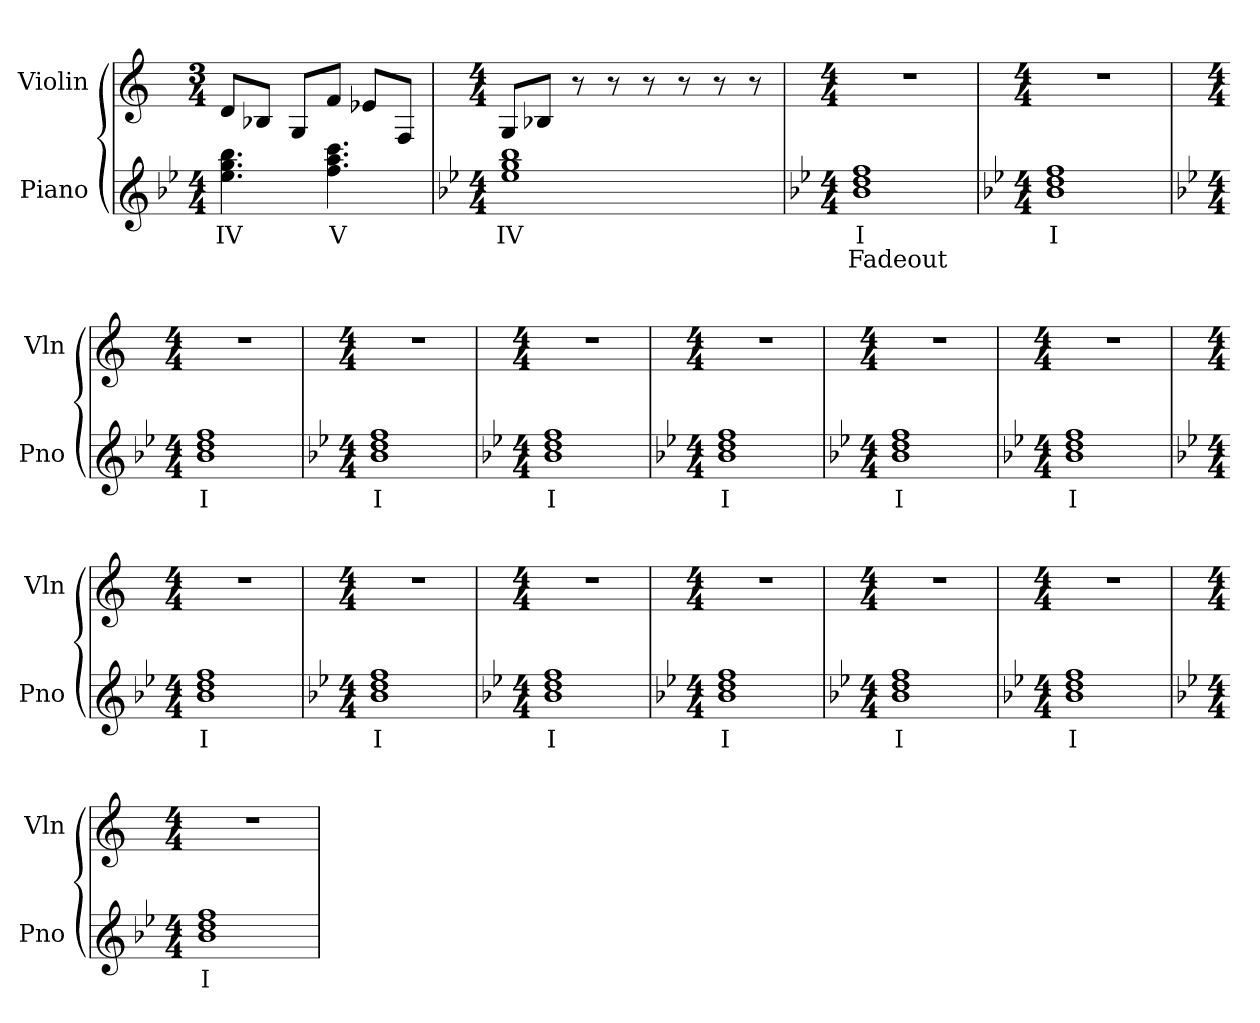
**kern	**text	**text	**kern
*part2	*part2	*part2	*part1
*staff2	*staff2	*staff2	*staff1
*I"Piano	*	*	*I"Violin
*I'Pno	*	*	*I'Vln
*k[b-e-]	*	*	*
*B-:	*	*	*
*M4/4	*	*	*M3/4
=	=	=	=
4.ee- 4.gg 4.bb-	IV	.	8dL
.	.	.	8B-XJ
.	.	.	8GL
4.ff 4.aa 4.ccc	V	.	8fJ
.	.	.	8e-XL
.	.	.	8FJ
=	=	=	=
*k[b-e-]	*	*	*
*B-:	*	*	*
*M4/4	*	*	*M4/4
1ee- 1gg 1bb-	IV	.	8GL
.	.	.	8B-XJ
.	.	.	8r
.	.	.	8r
.	.	.	8r
.	.	.	8r
.	.	.	8r
.	.	.	8r
=	=	=	=
*k[b-e-]	*	*	*
*B-:	*	*	*
*M4/4	*	*	*M4/4
1b- 1dd 1ff	I	Fadeout	1r
=	=	=	=
*k[b-e-]	*	*	*
*B-:	*	*	*
*M4/4	*	*	*M4/4
1b- 1dd 1ff	I	.	1r
=	=	=	=
*k[b-e-]	*	*	*
*B-:	*	*	*
*M4/4	*	*	*M4/4
1b- 1dd 1ff	I	.	1r
=	=	=	=
*k[b-e-]	*	*	*
*B-:	*	*	*
*M4/4	*	*	*M4/4
1b- 1dd 1ff	I	.	1r
=	=	=	=
*k[b-e-]	*	*	*
*B-:	*	*	*
*M4/4	*	*	*M4/4
1b- 1dd 1ff	I	.	1r
=	=	=	=
*k[b-e-]	*	*	*
*B-:	*	*	*
*M4/4	*	*	*M4/4
1b- 1dd 1ff	I	.	1r
=	=	=	=
*k[b-e-]	*	*	*
*B-:	*	*	*
*M4/4	*	*	*M4/4
1b- 1dd 1ff	I	.	1r
=	=	=	=
*k[b-e-]	*	*	*
*B-:	*	*	*
*M4/4	*	*	*M4/4
1b- 1dd 1ff	I	.	1r
=	=	=	=
*k[b-e-]	*	*	*
*B-:	*	*	*
*M4/4	*	*	*M4/4
1b- 1dd 1ff	I	.	1r
=	=	=	=
*k[b-e-]	*	*	*
*B-:	*	*	*
*M4/4	*	*	*M4/4
1b- 1dd 1ff	I	.	1r
=	=	=	=
*k[b-e-]	*	*	*
*B-:	*	*	*
*M4/4	*	*	*M4/4
1b- 1dd 1ff	I	.	1r
=	=	=	=
*k[b-e-]	*	*	*
*B-:	*	*	*
*M4/4	*	*	*M4/4
1b- 1dd 1ff	I	.	1r
=	=	=	=
*k[b-e-]	*	*	*
*B-:	*	*	*
*M4/4	*	*	*M4/4
1b- 1dd 1ff	I	.	1r
=	=	=	=
*k[b-e-]	*	*	*
*B-:	*	*	*
*M4/4	*	*	*M4/4
1b- 1dd 1ff	I	.	1r
=	=	=	=
*k[b-e-]	*	*	*
*B-:	*	*	*
*M4/4	*	*	*M4/4
1b- 1dd 1ff	I	.	1r
=	=	=	=
*-	*-	*-	*-
